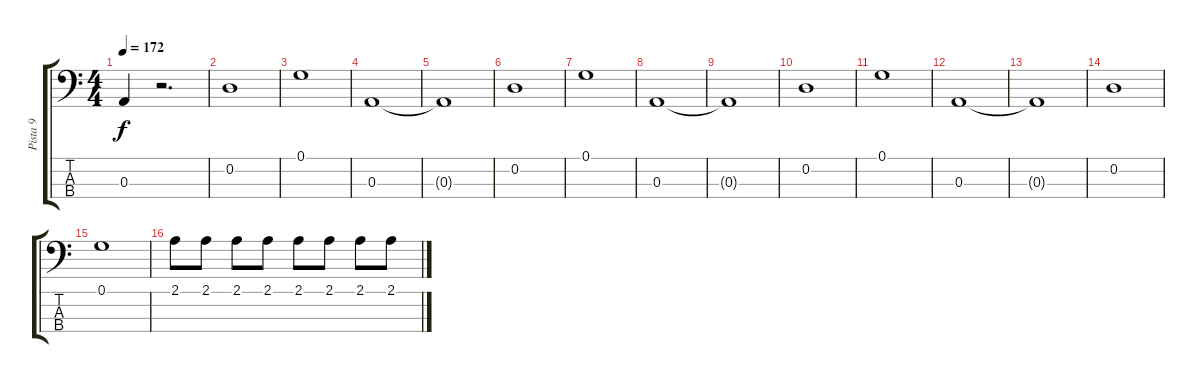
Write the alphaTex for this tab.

\track ("Pista 9" "Pista 9") {instrument electricbassfinger}
\staff {score tabs}
\tuning (G2 D2 A1 E1) {hide}
\ts (4 4)
\tempo 172
\clef f4
\ks c
0.3.4{dy f} r.2{d} |
0.2.1 |
0.1.1 |
0.3.1 |
0.3{t}.1 |
0.2.1 |
0.1.1 |
0.3.1 |
0.3{t}.1 |
0.2.1 |
0.1.1 |
0.3.1 |
0.3{t}.1 |
0.2.1 |
0.1.1 |
2.1.8 2.1.8 2.1.8 2.1.8 2.1.8 2.1.8 2.1.8 2.1.8
